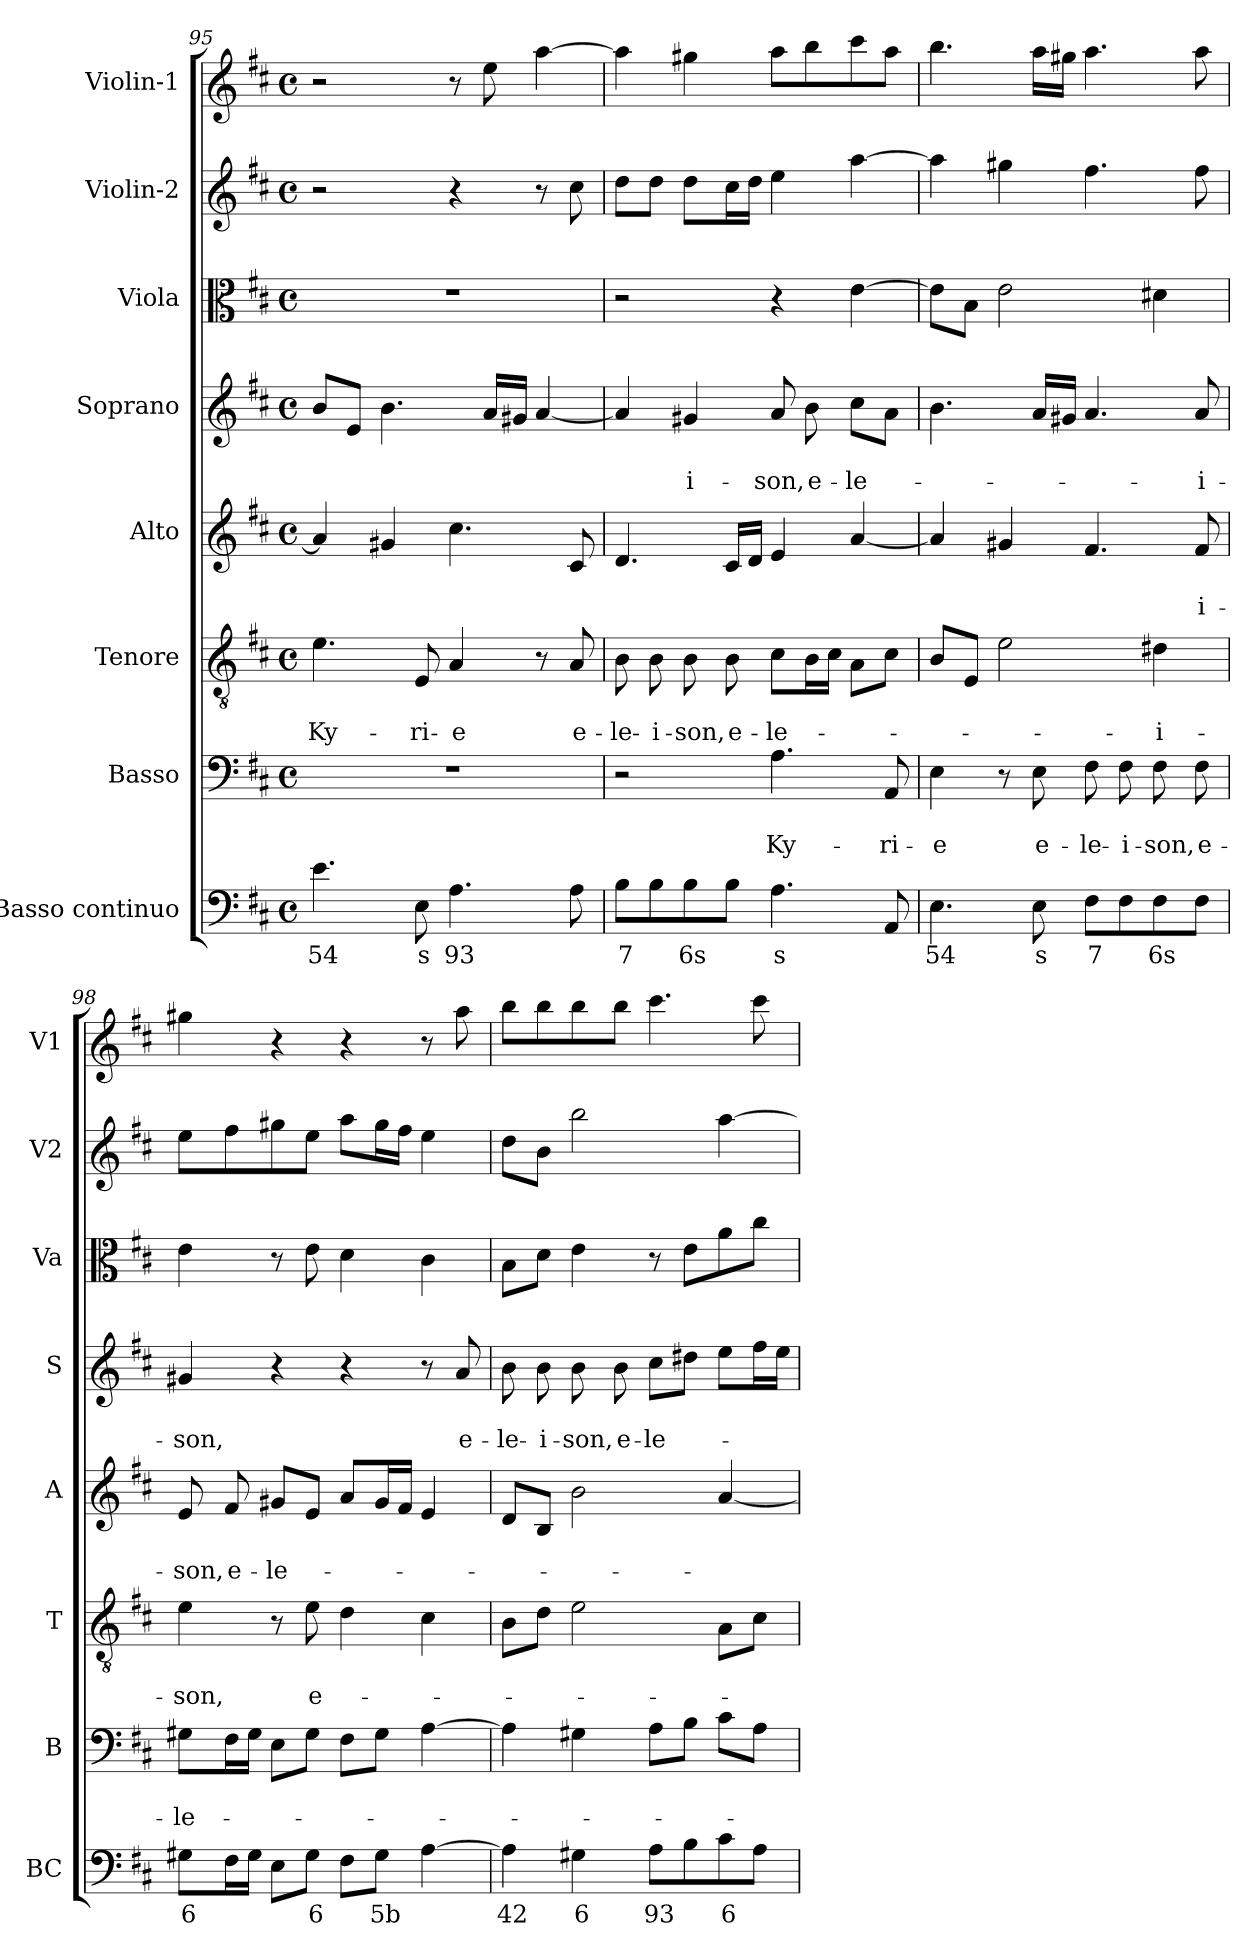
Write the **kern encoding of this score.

**kern	**text	**kern	**text	**text	**kern	**text	**text	**kern	**text	**text	**kern	**text	**text	**kern	**kern	**kern
*part8	*part8	*part7	*part7	*part7	*part6	*part6	*part6	*part5	*part5	*part5	*part4	*part4	*part4	*part3	*part2	*part1
*staff8	*staff8	*staff7	*staff7	*staff7	*staff6	*staff6	*staff6	*staff5	*staff5	*staff5	*staff4	*staff4	*staff4	*staff3	*staff2	*staff1
*I"Basso continuo	*	*I"Basso	*	*	*I"Tenore	*	*	*I"Alto	*	*	*I"Soprano	*	*	*I"Viola	*I"Violin-2	*I"Violin-1
*I'BC	*	*I'B	*	*	*I'T	*	*	*I'A	*	*	*I'S	*	*	*I'Va	*I'V2	*I'V1
!!LO:PB:g=z
*clefF4	*	*clefF4	*	*	*clefGv2	*	*	*clefG2	*	*	*clefG2	*	*	*clefC3	*clefG2	*clefG2
*k[f#c#]	*	*k[f#c#]	*	*	*k[f#c#]	*	*	*k[f#c#]	*	*	*k[f#c#]	*	*	*k[f#c#]	*k[f#c#]	*k[f#c#]
*D:	*	*D:	*	*	*D:	*	*	*D:	*	*	*D:	*	*	*D:	*D:	*D:
*M4/4	*	*M4/4	*	*	*M4/4	*	*	*M4/4	*	*	*M4/4	*	*	*M4/4	*M4/4	*M4/4
*met(c)	*	*met(c)	*	*	*met(c)	*	*	*met(c)	*	*	*met(c)	*	*	*met(c)	*met(c)	*met(c)
=95	=95	=95	=95	=95	=95	=95	=95	=95	=95	=95	=95	=95	=95	=95	=95	=95
!	!LO:LY:b	!	!	!	!	!	!LO:LY:b	!	!	!	!	!	!	!	!	!
4.e\	54	1r	.	.	4.e\	.	Ky-	4a/]	.	.	8b/L	.	.	1r	2r	2r
.	.	.	.	.	.	.	.	.	.	.	8e/J	.	.	.	.	.
.	.	.	.	.	.	.	.	4g#X/	.	.	4.b\	.	.	.	.	.
!	!LO:LY:b	!	!	!	!	!	!LO:LY:b	!	!	!	!	!	!	!	!	!
8E\	s	.	.	.	8E/	.	-ri-	.	.	.	.	.	.	.	.	.
!	!LO:LY:b	!	!	!	!	!	!LO:LY:b	!	!	!	!	!	!	!	!	!
4.A\	93	.	.	.	4A/	.	-e	4.cc#\	.	.	.	.	.	.	4r	8r
.	.	.	.	.	.	.	.	.	.	.	16a/LL	.	.	.	.	8ee\
.	.	.	.	.	.	.	.	.	.	.	16g#X/JJ	.	.	.	.	.
.	.	.	.	.	8r	.	.	.	.	.	[4a/	.	.	.	8r	[4aa\
!	!	!	!	!	!	!	!LO:LY:b	!	!	!	!	!	!	!	!	!
8A\	.	.	.	.	8A/	.	e-	8c#/	.	.	.	.	.	.	8cc#\	.
=96	=96	=96	=96	=96	=96	=96	=96	=96	=96	=96	=96	=96	=96	=96	=96	=96
!	!LO:LY:b	!	!	!	!	!	!LO:LY:b	!	!	!	!	!	!	!	!	!
8B\L	7	2r	.	.	8B\	.	-le-	4.d/	.	.	4a/]	.	.	2r	8dd\L	4aa\]
!	!	!	!	!	!	!	!LO:LY:b	!	!	!	!	!	!	!	!	!
8B\	.	.	.	.	8B\	.	-i-	.	.	.	.	.	.	.	8dd\J	.
!	!LO:LY:b	!	!	!	!	!	!LO:LY:b	!	!	!	!	!	!LO:LY:b	!	!	!
8B\	6s	.	.	.	8B\	.	-son,	.	.	.	4g#X/	.	-i-	.	8dd\L	4gg#X\
!	!	!	!	!	!	!	!LO:LY:b	!	!	!	!	!	!	!	!	!
8B\J	.	.	.	.	8B\	.	e-	16c#/LL	.	.	.	.	.	.	16cc#\L	.
.	.	.	.	.	.	.	.	16d/JJ	.	.	.	.	.	.	16dd\JJ	.
!	!LO:LY:b	!	!	!LO:LY:b	!	!	!LO:LY:b	!	!	!	!	!	!LO:LY:b	!	!	!
4.A\	s	4.A\	.	Ky-	8c#\L	.	-le-	4e/	.	.	8a/	.	-son,	4r	4ee\	8aa\L
!	!	!	!	!	!	!	!	!	!	!	!	!	!LO:LY:b	!	!	!
.	.	.	.	.	16B\L	.	.	.	.	.	8b\	.	e-	.	.	8bb\
.	.	.	.	.	16c#\JJ	.	.	.	.	.	.	.	.	.	.	.
!	!	!	!	!	!	!	!	!	!	!	!	!	!LO:LY:b	!	!	!
.	.	.	.	.	8A\L	.	.	[4a/	.	.	8cc#\L	.	-le-	[4e\	[4aa\	8ccc#\
!	!	!	!	!LO:LY:b	!	!	!	!	!	!	!	!	!	!	!	!
8AA/	.	8AA/	.	-ri-	8c#\J	.	.	.	.	.	8a\J	.	.	.	.	8aa\J
=97	=97	=97	=97	=97	=97	=97	=97	=97	=97	=97	=97	=97	=97	=97	=97	=97
!	!LO:LY:b	!	!	!LO:LY:b	!	!	!	!	!	!	!	!	!	!	!	!
4.E\	54	4E\	.	-e	8B/L	.	.	4a/]	.	.	4.b\	.	.	8e\L]	4aa\]	4.bb\
.	.	.	.	.	8E/J	.	.	.	.	.	.	.	.	8B\J	.	.
.	.	8r	.	.	2e\	.	.	4g#X/	.	.	.	.	.	2e\	4gg#X\	.
!	!LO:LY:b	!	!	!LO:LY:b	!	!	!	!	!	!	!	!	!	!	!	!
8E\	s	8E\	.	e-	.	.	.	.	.	.	16a/LL	.	.	.	.	16aa\LL
.	.	.	.	.	.	.	.	.	.	.	16g#X/JJ	.	.	.	.	16gg#X\JJ
!	!LO:LY:b	!	!	!LO:LY:b	!	!	!	!	!	!	!	!	!	!	!	!
8F#\L	7	8F#\	.	-le-	.	.	.	4.f#/	.	.	4.a/	.	.	.	4.ff#\	4.aa\
!	!	!	!	!LO:LY:b	!	!	!	!	!	!	!	!	!	!	!	!
8F#\	.	8F#\	.	-i-	.	.	.	.	.	.	.	.	.	.	.	.
!	!LO:LY:b	!	!	!LO:LY:b	!	!	!LO:LY:b	!	!	!	!	!	!	!	!	!
8F#\	6s	8F#\	.	-son,	4d#X\	.	-i-	.	.	.	.	.	.	4d#X\	.	.
!	!	!	!	!LO:LY:b	!	!	!	!	!	!LO:LY:b	!	!	!LO:LY:b	!	!	!
8F#\J	.	8F#\	.	e-	.	.	.	8f#/	.	-i-	8a/	.	-i-	.	8ff#\	8aa\
=98	=98	=98	=98	=98	=98	=98	=98	=98	=98	=98	=98	=98	=98	=98	=98	=98
!	!LO:LY:b	!	!	!LO:LY:b	!	!	!LO:LY:b	!	!	!LO:LY:b	!	!	!LO:LY:b	!	!	!
8G#X\L	6	8G#X\L	.	-le-	4e\	.	-son,	8e/	.	-son,	4g#X/	.	-son,	4e\	8ee\L	4gg#X\
!	!	!	!	!	!	!	!	!	!	!LO:LY:b	!	!	!	!	!	!
16F#\L	.	16F#\L	.	.	.	.	.	8f#/	.	e-	.	.	.	.	8ff#\	.
16G#\JJ	.	16G#\JJ	.	.	.	.	.	.	.	.	.	.	.	.	.	.
!	!	!	!	!	!	!	!	!	!	!LO:LY:b	!	!	!	!	!	!
8E\L	.	8E\L	.	.	8r	.	.	8g#X/L	.	-le-	4r	.	.	8r	8gg#X\	4r
!	!LO:LY:b	!	!	!	!	!	!LO:LY:b	!	!	!	!	!	!	!	!	!
8G#\J	6	8G#\J	.	.	8e\	.	e-	8e/J	.	.	.	.	.	8e\	8ee\J	.
8F#\L	.	8F#\L	.	.	4d\	.	.	8a/L	.	.	4r	.	.	4d\	8aa\L	4r
!	!LO:LY:b	!	!	!	!	!	!	!	!	!	!	!	!	!	!	!
8G#\J	5b	8G#\J	.	.	.	.	.	16g#/L	.	.	.	.	.	.	16gg#\L	.
.	.	.	.	.	.	.	.	16f#/JJ	.	.	.	.	.	.	16ff#\JJ	.
[4A\	.	[4A\	.	.	4c#\	.	.	4e/	.	.	8r	.	.	4c#\	4ee\	8r
!	!	!	!	!	!	!	!	!	!	!	!	!	!LO:LY:b	!	!	!
.	.	.	.	.	.	.	.	.	.	.	8a/	.	e-	.	.	8aa\
!!LO:LB:g=z
=99	=99	=99	=99	=99	=99	=99	=99	=99	=99	=99	=99	=99	=99	=99	=99	=99
!	!LO:LY:b	!	!	!	!	!	!	!	!	!	!	!	!LO:LY:b	!	!	!
4A\]	42	4A\]	.	.	8B\L	.	.	8d/L	.	.	8b\	.	-le-	8B\L	8dd\L	8bb\L
!	!	!	!	!	!	!	!	!	!	!	!	!	!LO:LY:b	!	!	!
.	.	.	.	.	8d\J	.	.	8B/J	.	.	8b\	.	-i-	8d\J	8b\J	8bb\
!	!LO:LY:b	!	!	!	!	!	!	!	!	!	!	!	!LO:LY:b	!	!	!
4G#X\	6	4G#X\	.	.	2e\	.	.	2b\	.	.	8b\	.	-son,	4e\	2bb\	8bb\
!	!	!	!	!	!	!	!	!	!	!	!	!	!LO:LY:b	!	!	!
.	.	.	.	.	.	.	.	.	.	.	8b\	.	e-	.	.	8bb\J
!	!LO:LY:b	!	!	!	!	!	!	!	!	!	!	!	!LO:LY:b	!	!	!
8A\L	93	8A\L	.	.	.	.	.	.	.	.	8cc#\L	.	-le-	8r	.	4.ccc#\
8B\	.	8B\J	.	.	.	.	.	.	.	.	8dd#X\J	.	.	8e\L	.	.
!	!LO:LY:b	!	!	!	!	!	!	!	!	!	!	!	!	!	!	!
8c#\	6	8c#\L	.	.	8A\L	.	.	[4a/	.	.	8ee\L	.	.	8a\	[4aa\	.
8A\J	.	8A\J	.	.	8c#\J	.	.	.	.	.	16ff#\L	.	.	8cc#\J	.	8ccc#\
.	.	.	.	.	.	.	.	.	.	.	16ee\JJ	.	.	.	.	.
=	=	=	=	=	=	=	=	=	=	=	=	=	=	=	=	=
*-	*-	*-	*-	*-	*-	*-	*-	*-	*-	*-	*-	*-	*-	*-	*-	*-
